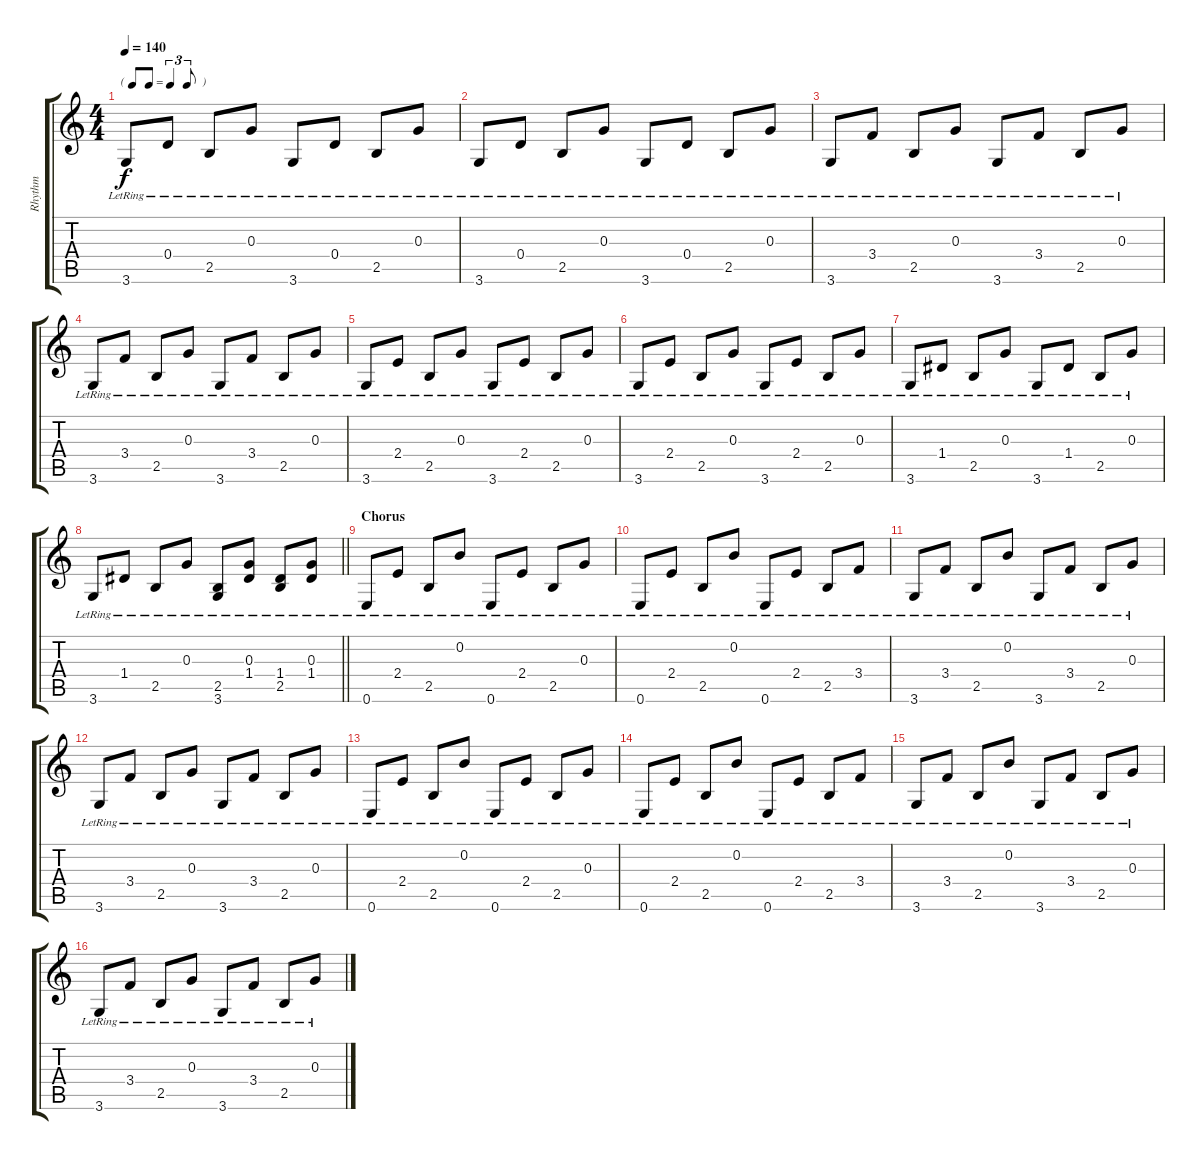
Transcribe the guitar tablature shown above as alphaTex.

\track ("Rhythm" "Rhythm") {instrument electricguitarjazz}
\staff {score tabs}
\tuning (E4 B3 G3 D3 A2 E2) {hide}
\ts (4 4)
\tf triplet8th
\tempo 140
\clef g2
\ks c
3.6{lr}.8{dy f} 0.4{lr}.8 2.5{lr}.8 0.3{lr}.8 3.6{lr}.8 0.4{lr}.8 2.5{lr}.8 0.3{lr}.8 |
3.6{lr}.8 0.4{lr}.8 2.5{lr}.8 0.3{lr}.8 3.6{lr}.8 0.4{lr}.8 2.5{lr}.8 0.3{lr}.8 |
3.6{lr}.8 3.4{lr}.8 2.5{lr}.8 0.3{lr}.8 3.6{lr}.8 3.4{lr}.8 2.5{lr}.8 0.3{lr}.8 |
3.6{lr}.8 3.4{lr}.8 2.5{lr}.8 0.3{lr}.8 3.6{lr}.8 3.4{lr}.8 2.5{lr}.8 0.3{lr}.8 |
3.6{lr}.8 2.4{lr}.8 2.5{lr}.8 0.3{lr}.8 3.6{lr}.8 2.4{lr}.8 2.5{lr}.8 0.3{lr}.8 |
3.6{lr}.8 2.4{lr}.8 2.5{lr}.8 0.3{lr}.8 3.6{lr}.8 2.4{lr}.8 2.5{lr}.8 0.3{lr}.8 |
3.6{lr}.8 1.4{lr}.8 2.5{lr}.8 0.3{lr}.8 3.6{lr}.8 1.4{lr}.8 2.5{lr}.8 0.3{lr}.8 |
\barLineRight lightlight
3.6{lr}.8 1.4{lr}.8 2.5{lr}.8 0.3{lr}.8 (2.5{lr} 3.6{lr}).8 (0.3{lr} 1.4{lr}).8 (1.4{lr} 2.5{lr}).8 (0.3{lr} 1.4{lr}).8 |
\section ("" "Chorus")
0.6{lr}.8 2.4{lr}.8 2.5{lr}.8 0.2{lr}.8 0.6{lr}.8 2.4{lr}.8 2.5{lr}.8 0.3{lr}.8 |
0.6{lr}.8 2.4{lr}.8 2.5{lr}.8 0.2{lr}.8 0.6{lr}.8 2.4{lr}.8 2.5{lr}.8 3.4{lr}.8 |
3.6{lr}.8 3.4{lr}.8 2.5{lr}.8 0.2{lr}.8 3.6{lr}.8 3.4{lr}.8 2.5{lr}.8 0.3{lr}.8 |
3.6{lr}.8 3.4{lr}.8 2.5{lr}.8 0.3{lr}.8 3.6{lr}.8 3.4{lr}.8 2.5{lr}.8 0.3{lr}.8 |
0.6{lr}.8 2.4{lr}.8 2.5{lr}.8 0.2{lr}.8 0.6{lr}.8 2.4{lr}.8 2.5{lr}.8 0.3{lr}.8 |
0.6{lr}.8 2.4{lr}.8 2.5{lr}.8 0.2{lr}.8 0.6{lr}.8 2.4{lr}.8 2.5{lr}.8 3.4{lr}.8 |
3.6{lr}.8 3.4{lr}.8 2.5{lr}.8 0.2{lr}.8 3.6{lr}.8 3.4{lr}.8 2.5{lr}.8 0.3{lr}.8 |
3.6{lr}.8 3.4{lr}.8 2.5{lr}.8 0.3{lr}.8 3.6{lr}.8 3.4{lr}.8 2.5{lr}.8 0.3{lr}.8
